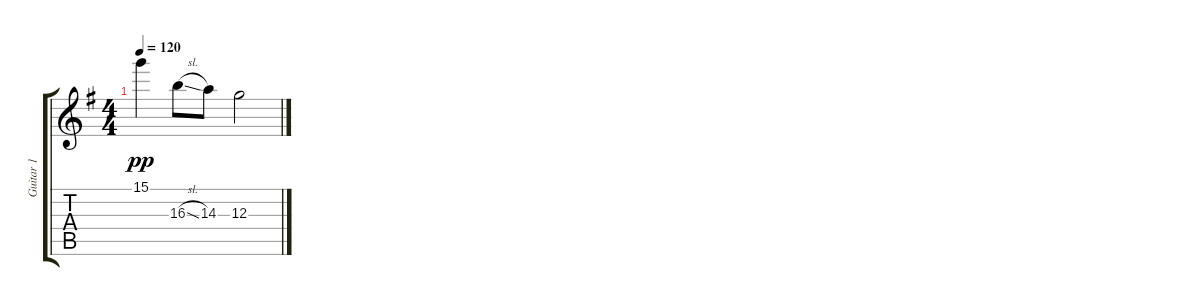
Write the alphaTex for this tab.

\track ("Guitar 1" "Guitar 1") {instrument overdrivenguitar}
\staff {score tabs}
\tuning (E4 B3 G3 D3 A2 E2) {hide}
\ts (4 4)
\tempo 120
\clef g2
\ks g
15.1.4{dy pp} 16.3{sl}.8 14.3.8 12.3.2
